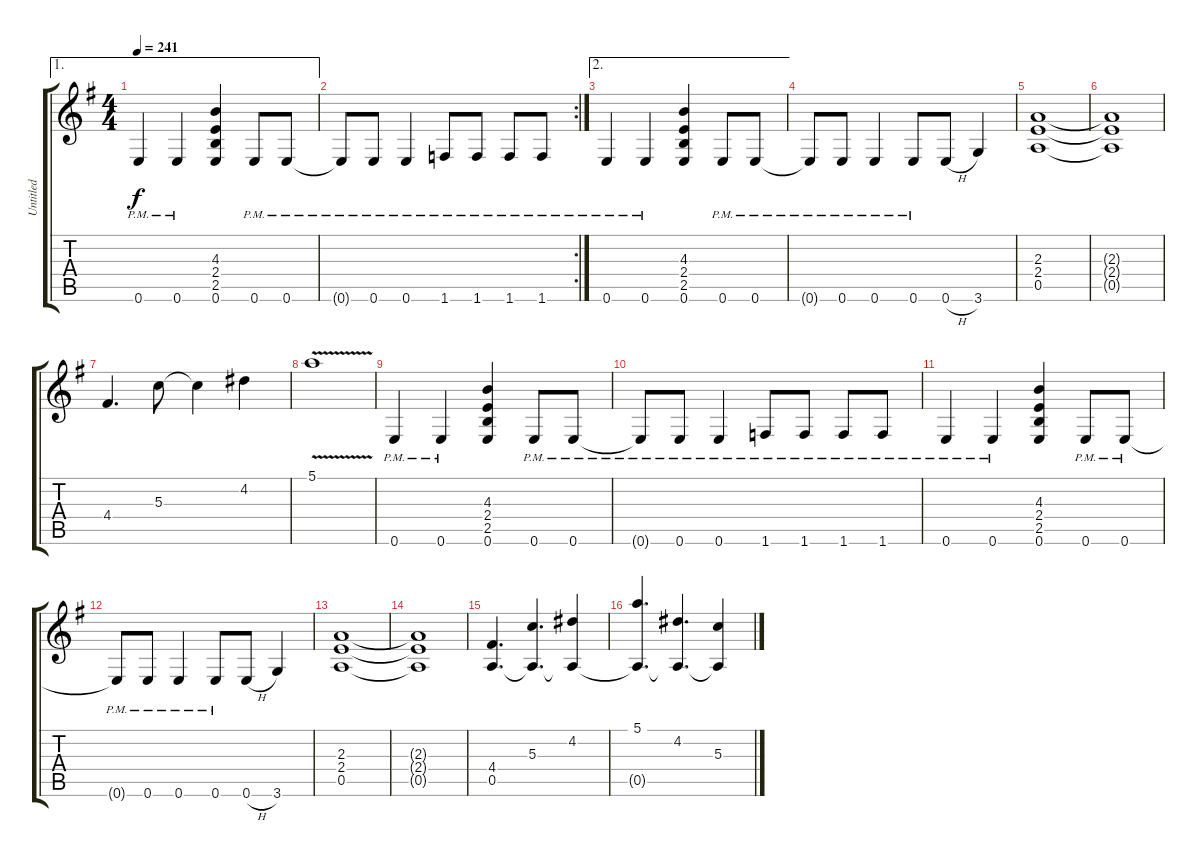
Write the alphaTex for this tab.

\track ("Untitled" "Untitled") {instrument distortionguitar}
\staff {score tabs}
\tuning (E4 B3 G3 D3 A2 E2) {hide}
\ae 1
\ts (4 4)
\tempo 241
\clef g2
\ks g
0.6{pm}.4{dy f} 0.6{pm}.4 (4.3 2.4 2.5 0.6).4 0.6{pm}.8 0.6{pm}.8 |
\rc 2
0.6{pm t}.8 0.6{pm}.8 0.6{pm}.4 1.6{pm}.8 1.6{pm}.8 1.6{pm}.8 1.6{pm}.8 |
\ae 2
0.6{pm}.4 0.6{pm}.4 (4.3 2.4 2.5 0.6).4 0.6{pm}.8 0.6{pm}.8 |
0.6{pm t}.8 0.6{pm}.8 0.6{pm}.4 0.6{pm}.8 0.6{h}.8 3.6.4 |
(2.3 2.4 0.5).1 |
(2.3{t} 2.4{t} 0.5{t}).1 |
4.4.4{d} 5.3.8 5.3{t}.4 4.2.4 |
5.1{v}.1 |
0.6{pm}.4 0.6{pm}.4 (4.3 2.4 2.5 0.6).4 0.6{pm}.8 0.6{pm}.8 |
0.6{pm t}.8 0.6{pm}.8 0.6{pm}.4 1.6{pm}.8 1.6{pm}.8 1.6{pm}.8 1.6{pm}.8 |
0.6{pm}.4 0.6{pm}.4 (4.3 2.4 2.5 0.6).4 0.6{pm}.8 0.6{pm}.8 |
0.6{pm t}.8 0.6{pm}.8 0.6{pm}.4 0.6{pm}.8 0.6{h}.8 3.6.4 |
(2.3 2.4 0.5).1 |
(2.3{t} 2.4{t} 0.5{t}).1 |
(4.4 0.5).4{d} (5.3 0.5{t}).4{d} (4.2 0.5{t}).4 |
(5.1 0.5{t}).4{d} (4.2 0.5{t}).4{d} (5.3 0.5{t}).4
